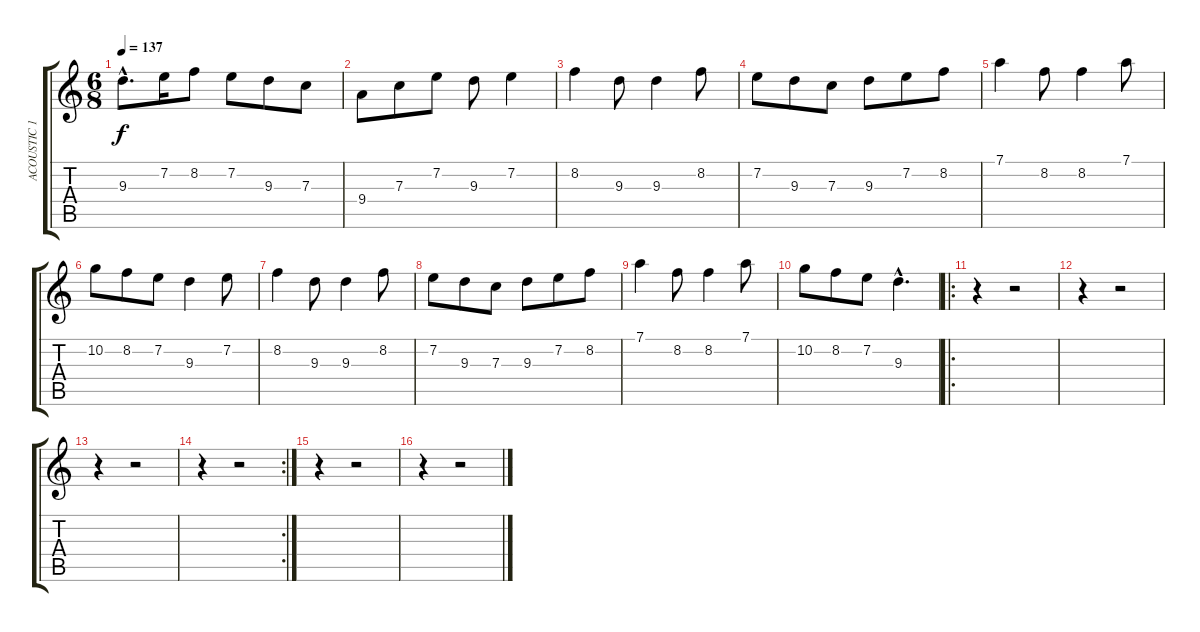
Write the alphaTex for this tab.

\track ("ACOUSTIC 1" "ACOUSTIC 1") {instrument acousticguitarsteel}
\staff {score tabs}
\tuning (D4 A3 F3 C3 G2 D2) {hide}
\ts (6 8)
\tempo 137
\clef g2
\ks c
9.3{hac}.8{d dy f} 7.2.16 8.2.8 7.2.8 9.3.8 7.3.8 |
9.4.8 7.3.8 7.2.8 9.3.8 7.2.4 |
8.2.4 9.3.8 9.3.4 8.2.8 |
7.2.8 9.3.8 7.3.8 9.3.8 7.2.8 8.2.8 |
7.1.4 8.2.8 8.2.4 7.1.8 |
10.2.8 8.2.8 7.2.8 9.3.4 7.2.8 |
8.2.4 9.3.8 9.3.4 8.2.8 |
7.2.8 9.3.8 7.3.8 9.3.8 7.2.8 8.2.8 |
7.1.4 8.2.8 8.2.4 7.1.8 |
10.2.8 8.2.8 7.2.8 9.3{hac}.4{d} |
\ro
r.4 r.2 |
r.4 r.2 |
r.4 r.2 |
\rc 2
r.4 r.2 |
r.4 r.2 |
r.4 r.2
